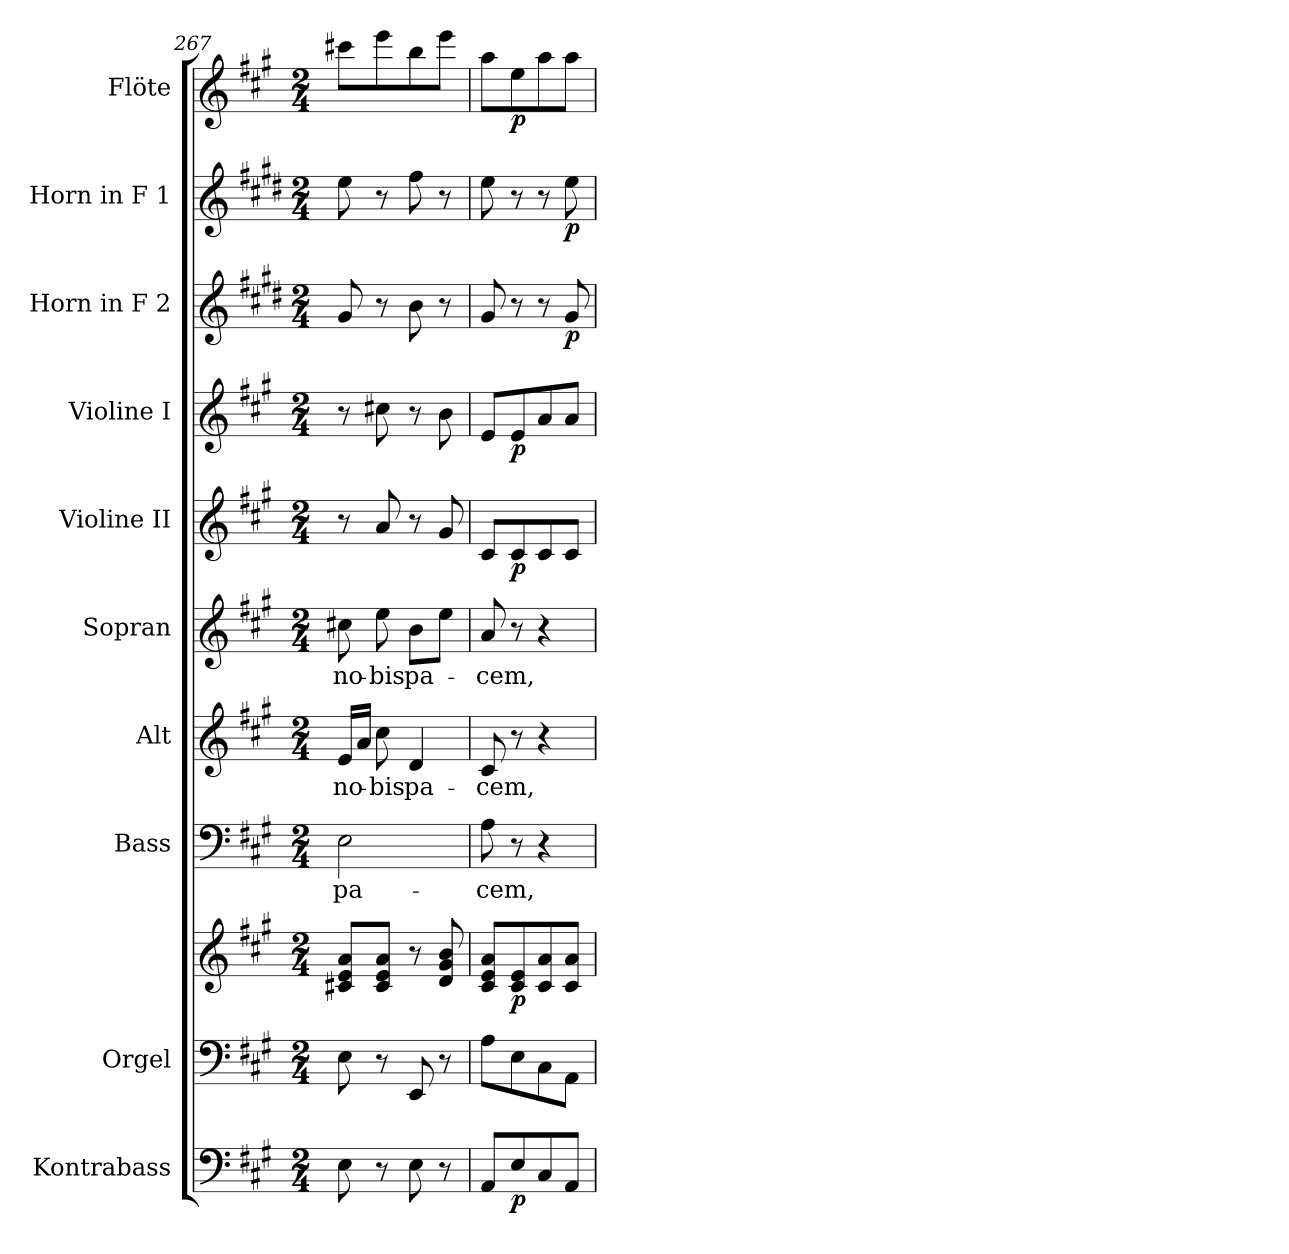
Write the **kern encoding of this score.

**kern	**dynam	**kern	**kern	**dynam	**kern	**text	**kern	**text	**kern	**text	**kern	**dynam	**kern	**dynam	**kern	**dynam	**kern	**dynam	**kern	**dynam
*part10	*part10	*part9	*part9	*part9	*part8	*part8	*part7	*part7	*part6	*part6	*part5	*part5	*part4	*part4	*part3	*part3	*part2	*part2	*part1	*part1
*staff11	*staff11	*staff10	*staff9	*staff9/10	*staff8	*staff8	*staff7	*staff7	*staff6	*staff6	*staff5	*staff5	*staff4	*staff4	*staff3	*staff3	*staff2	*staff2	*staff1	*staff1
*I"Kontrabass	*	*I"Orgel	*	*	*I"Bass	*	*I"Alt	*	*I"Sopran	*	*I"Violine II	*	*I"Violine I	*	*I"Horn in F 2	*	*I"Horn in F 1	*	*I"Flöte	*
*I'Kb.	*	*I'Org.	*	*	*I'B.	*	*I'A.	*	*I'S.	*	*I'Vl. II	*	*I'Vl. I	*	*	*	*	*	*I'Fl.	*
*clefF4	*	*clefF4	*clefG2	*	*clefF4	*	*clefG2	*	*clefG2	*	*clefG2	*	*clefG2	*	*clefG2	*	*clefG2	*	*clefG2	*
*ITrd7c12	*	*	*	*	*	*	*	*	*	*	*	*	*	*	*ITrd4c7	*	*ITrd4c7	*	*	*
*k[f#c#g#]	*	*k[f#c#g#]	*k[f#c#g#]	*	*k[f#c#g#]	*	*k[f#c#g#]	*	*k[f#c#g#]	*	*k[f#c#g#]	*	*k[f#c#g#]	*	*k[f#c#g#]	*	*k[f#c#g#]	*	*k[f#c#g#]	*
*A:	*	*A:	*A:	*	*A:	*	*A:	*	*A:	*	*A:	*	*A:	*	*A:	*	*A:	*	*A:	*
*M2/4	*	*M2/4	*M2/4	*	*M2/4	*	*M2/4	*	*M2/4	*	*M2/4	*	*M2/4	*	*M2/4	*	*M2/4	*	*M2/4	*
=267	=267	=267	=267	=267	=267	=267	=267	=267	=267	=267	=267	=267	=267	=267	=267	=267	=267	=267	=267	=267
!	!	!	!	!	!	!LO:LY:b	!	!LO:LY:b	!	!LO:LY:b	!	!	!	!	!	!	!	!	!	!
8EE\	.	8E\	8c#X/ 8e/ 8a/L	.	2E\	pa-	16e/LL	no-	8cc#X\	no-	8r	.	8r	.	8c#/	.	8a\	.	8ccc#X\L	.
.	.	.	.	.	.	.	16a/JJ	.	.	.	.	.	.	.	.	.	.	.	.	.
!	!	!	!	!	!	!	!	!LO:LY:b	!	!LO:LY:b	!	!	!	!	!	!	!	!	!	!
8r	.	8r	8c#/ 8e/ 8a/J	.	.	.	8cc#\	-bis	8ee\	-bis	8a/	.	8cc#X\	.	8r	.	8r	.	8eee\	.
!	!	!	!	!	!	!	!	!LO:LY:b	!	!LO:LY:b	!	!	!	!	!	!	!	!	!	!
8EE\	.	8EE/	8r	.	.	.	4d/	pa-	8b\L	pa-	8r	.	8r	.	8e\	.	8b\	.	8bb\	.
8r	.	8r	8d/ 8g#/ 8b/	.	.	.	.	.	8ee\J	.	8g#/	.	8b\	.	8r	.	8r	.	8eee\J	.
=268	=268	=268	=268	=268	=268	=268	=268	=268	=268	=268	=268	=268	=268	=268	=268	=268	=268	=268	=268	=268
!	!	!	!	!	!	!LO:LY:b	!	!LO:LY:b	!	!LO:LY:b	!	!	!	!	!	!	!	!	!	!
8AAA/L	.	8A\L	8c#/ 8e/ 8a/L	.	8A\	-cem,	8c#/	-cem,	8a/	-cem,	8c#/L	.	8e/L	.	8c#/	.	8a\	.	8aa\L	.
!	!LO:DY:b	!	!	!LO:DY:b	!	!	!	!	!	!	!	!LO:DY:b	!	!LO:DY:b	!	!	!	!	!	!LO:DY:b
8EE/	p	8E\	8c#/ 8e/	p	8r	.	8r	.	8r	.	8c#/	p	8e/	p	8r	.	8r	.	8ee\	p
8CC#/	.	8C#\	8c#/ 8a/	.	4r	.	4r	.	4r	.	8c#/	.	8a/	.	8r	.	8r	.	8aa\	.
!	!	!	!	!	!	!	!	!	!	!	!	!	!	!	!	!LO:DY:b	!	!LO:DY:b	!	!
8AAA/J	.	8AA\J	8c#/ 8a/J	.	.	.	.	.	.	.	8c#/J	.	8a/J	.	8c#/	p	8a\	p	8aa\J	.
=	=	=	=	=	=	=	=	=	=	=	=	=	=	=	=	=	=	=	=	=
*-	*-	*-	*-	*-	*-	*-	*-	*-	*-	*-	*-	*-	*-	*-	*-	*-	*-	*-	*-	*-
